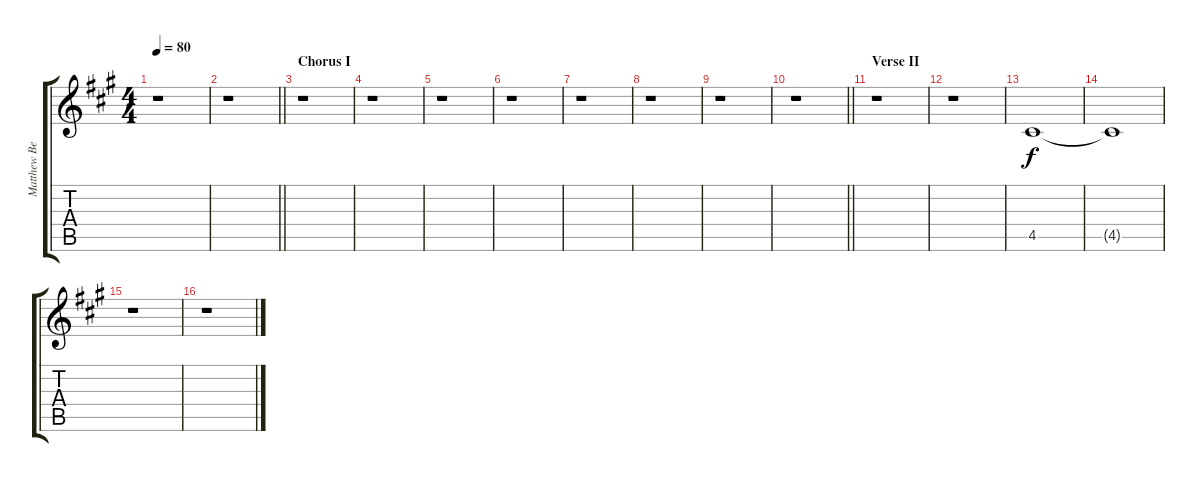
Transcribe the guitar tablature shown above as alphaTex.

\track ("Matthew Bellamy Guitar" "Matthew Be") {instrument distortionguitar}
\staff {score tabs}
\tuning (E4 B3 G3 D3 A2 E2) {hide}
\ts (4 4)
\tempo 80
\clef g2
\ks a
r.1{dy f} |
\barLineRight lightlight
r.1 |
\section ("" "Chorus I")
r.1 |
r.1 |
r.1 |
r.1 |
r.1 |
r.1 |
r.1 |
\barLineRight lightlight
r.1 |
\section ("" "Verse II")
r.1 |
r.1 |
4.5.1 |
4.5{t}.1 |
r.1 |
r.1
